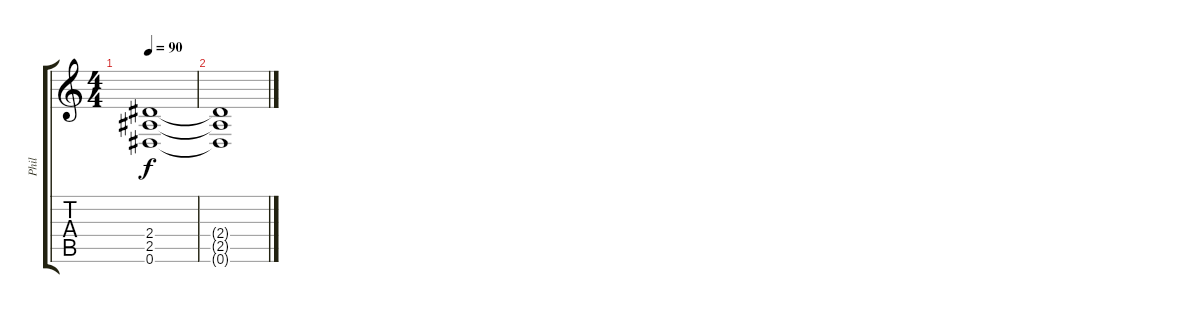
\track ("Phil" "Phil") {instrument distortionguitar}
\staff {score tabs}
\tuning (Eb4 Bb3 Gb3 Db3 Ab2 Eb2) {hide}
\ts (4 4)
\tempo 90
\clef g2
\ks c
(2.4 2.5 0.6).1{dy f} |
(2.4{t} 2.5{t} 0.6{t}).1
